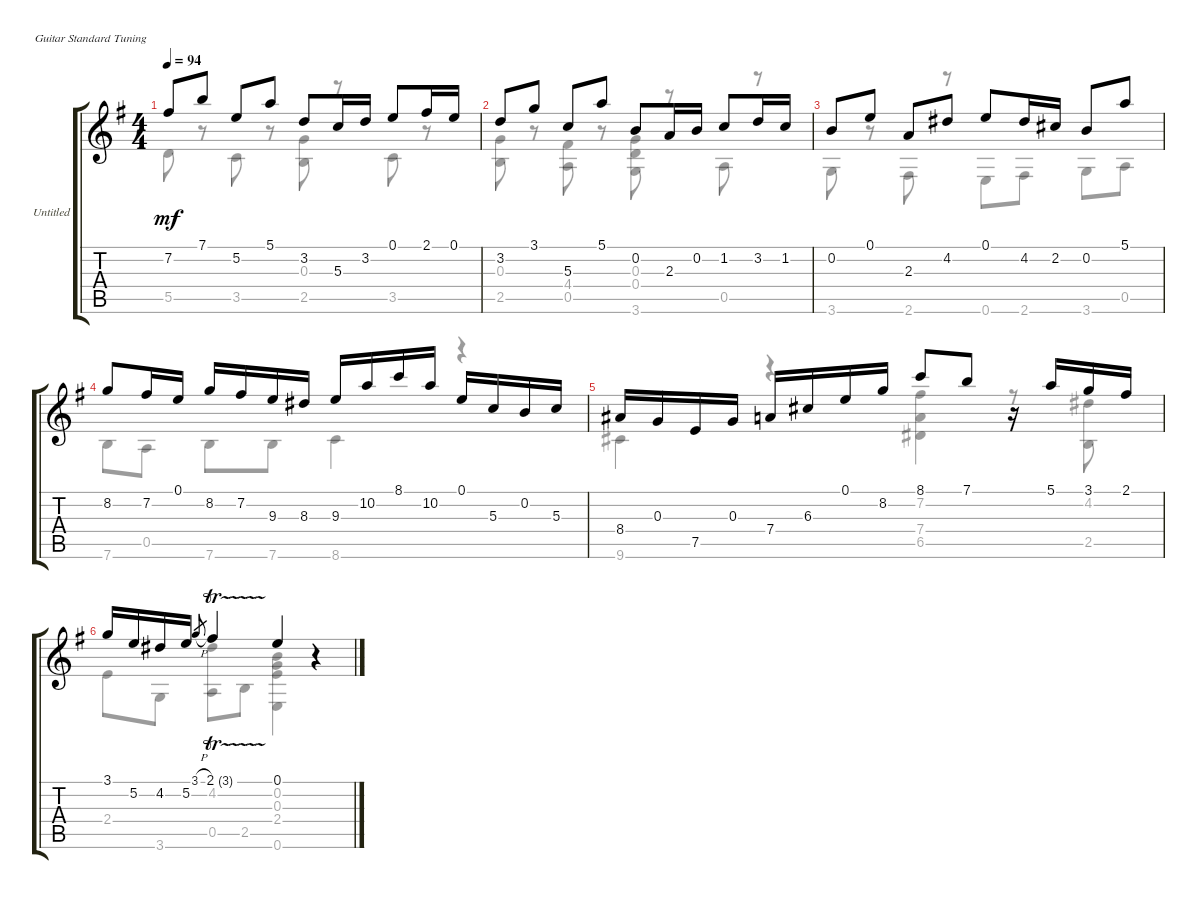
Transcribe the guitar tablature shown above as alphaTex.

\bracketExtendMode groupsimilarinstruments
\firstSystemTrackNameOrientation horizontal
\otherSystemsTrackNameOrientation horizontal
\track ("Untitled" "Untitled") {instrument acousticguitarnylon}
\staff {score tabs}
\tuning (E4 B3 G3 D3 A2 E2)
\voice
\ts (4 4)
\tempo 94
\clef g2
\ks eminor
7.2.8{dy mf} 7.1.8 5.2.8 5.1.8 3.2.8 5.3.16 3.2.16 0.1.8 2.1.16 0.1.16 |
3.2.8 3.1.8 5.3.8 5.1.8 0.2.8 2.3.16 0.2.16 1.2.8 3.2.16 1.2.16 |
0.2.8 0.1.8 2.3.8 4.2.8 0.1.8 4.2.16 2.2.16 0.2.8 5.1.8 |
8.2.8 7.2.16 0.1.16 8.2.16 7.2.16 9.3.16 8.3.16 9.3.16 10.2.16 8.1.16 10.2.16 0.1.16 5.3.16 0.2.16 5.3.16 |
8.4.16 0.3.16 7.5.16 0.3.16 7.4.16 6.3.16 0.1.16 8.2.16 8.1.8 7.1.8 r.16 5.1.16 3.1.16 2.1.16 |
3.1.16 5.2.16 4.2.16 5.2.16 3.1{h}.8{gr} 2.1{tr (3 16)}.4 0.1.4 r.4
\voice
\clef g2
\ottava regular
\simile none
\ks eminor
5.5.8{dy mf} r.8 3.5.8 r.8 (0.3 2.5).8 r.8 3.5.8 r.8 |
(0.3 2.5).8 r.8 (4.4 0.5).8 r.8 (0.3 0.4 3.6).8 r.8 0.5.8 r.8 |
3.6.8 r.8 2.6.8 r.8 0.6.8 2.6.8 3.6.8 0.5.8 |
7.6.8 0.5.8 7.6.8 7.6.8 8.6.4 r.4 |
9.6.4 r.4 (7.2 7.4 6.5).4 r.8 (4.2 2.5).8 |
2.4.8 3.6.8 (4.2 0.5).8 2.5.8 (0.2 0.3 2.4 0.6).4 r.4
